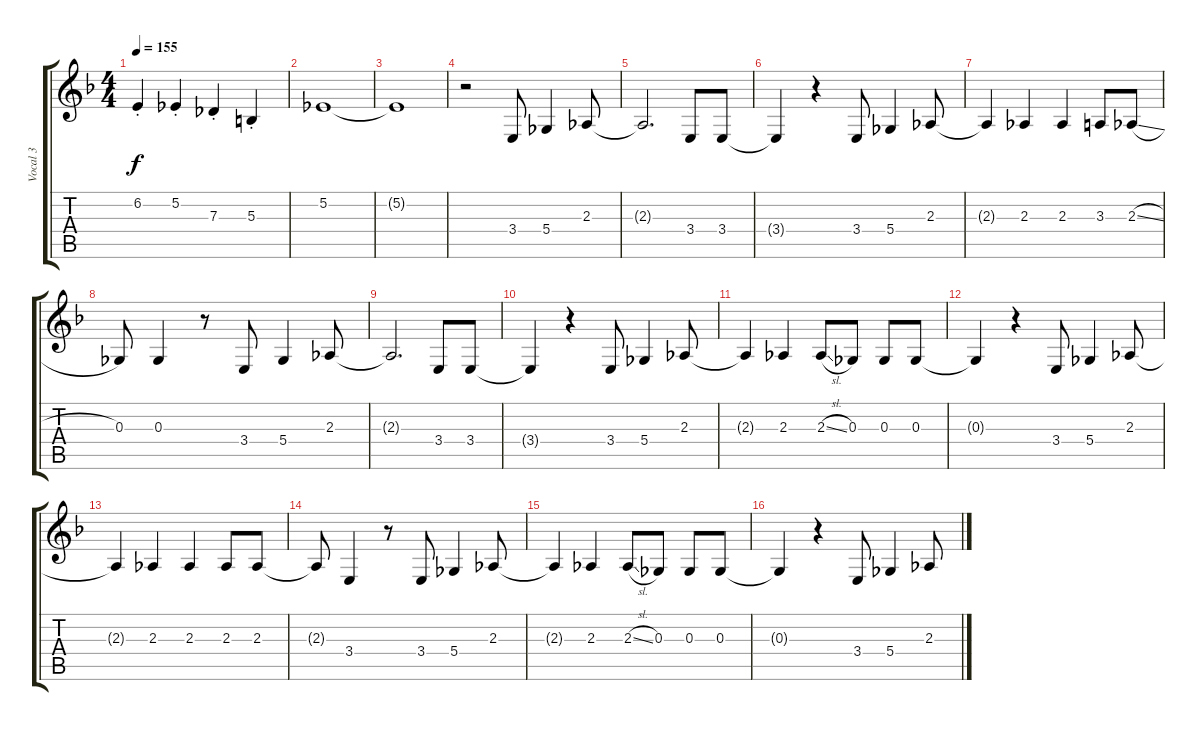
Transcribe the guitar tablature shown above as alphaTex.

\track ("Vocal 3" "Vocal 3") {instrument baritonesax}
\staff {score tabs}
\tuning (Eb4 Bb3 Gb3 Db3 Ab2 Eb2) {hide}
\ts (4 4)
\tempo 155
\clef g2
\ks dminor
6.2{st}.4{dy f} 5.2{st}.4 7.3{st}.4 5.3{st}.4 |
5.2.1 |
5.2{t}.1 |
r.2 3.4.8{volume 12 balance 8} 5.4.4 2.3.8 |
2.3{t}.2{d} 3.4.8 3.4.8 |
3.4{t}.4 r.4 3.4.8 5.4.4 2.3.8 |
2.3{t}.4 2.3.4 2.3.4 3.3.8 2.3{sl}.8 |
0.3.8 0.3.4 r.8 3.4.8 5.4.4 2.3.8 |
2.3{t}.2{d} 3.4.8 3.4.8 |
3.4{t}.4 r.4 3.4.8 5.4.4 2.3.8 |
2.3{t}.4 2.3.4 2.3{sl}.8 0.3.8 0.3.8 0.3.8 |
0.3{t}.4 r.4 3.4.8 5.4.4 2.3.8 |
2.3{t}.4 2.3.4 2.3.4 2.3.8 2.3.8 |
2.3{t}.8 3.4.4 r.8 3.4.8 5.4.4 2.3.8 |
2.3{t}.4 2.3.4 2.3{sl}.8 0.3.8 0.3.8 0.3.8 |
0.3{t}.4 r.4 3.4.8 5.4.4 2.3.8
